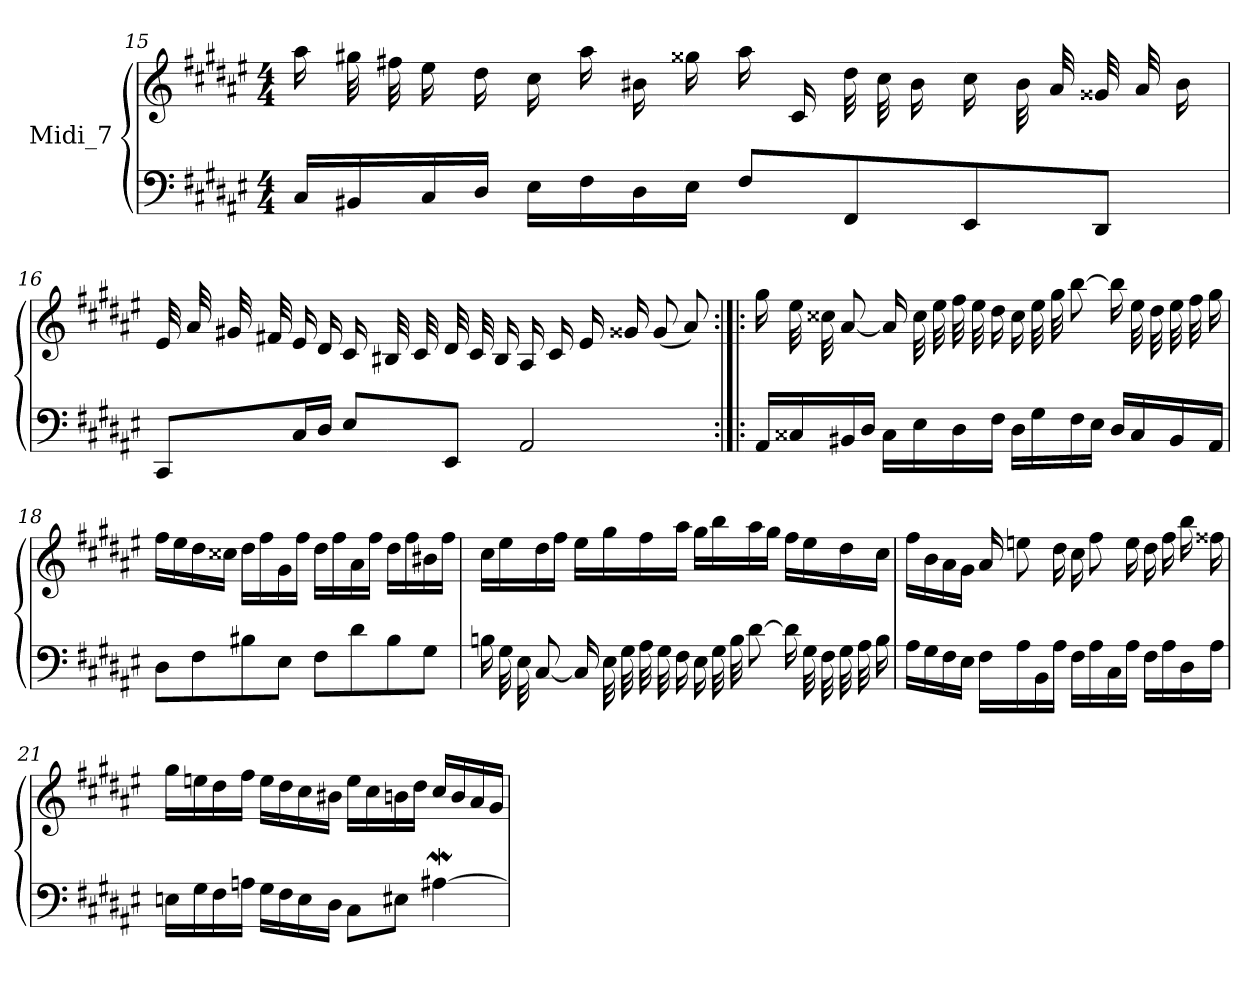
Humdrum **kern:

**kern	**kern
*part1	*part1
*staff2	*staff1
*I"Midi_7	*
!!LO:LB:g=z
*clefF4	*clefG2
*k[f#c#g#d#a#e#]	*k[f#c#g#d#a#e#]
*F#:	*F#:
*M4/4	*M4/4
=15	=15
16C#LL	16aa#LL
16BB#X	32gg#XL
.	32ff#X
16C#	16ee#
16D#JJ	16dd#JJ
16E#LL	16cc#LL
16F#	16aa#
16D#	16b#X
16E#JJ	16gg##XJJ
8F#L	16aa#LL
.	16c#
8FF#	32dd#L
.	32cc#
.	16b#JJ
8EE#	16cc#LL
.	32b#L
.	32a#
8DD#J	32g##X
.	32a#
.	16b#JJ
=16	=16
8CC#L	32e#LLL
.	32a#
.	32g#X
.	32f#X
16C#L	16e#
16D#JJ	16d#JJ
8E#L	16c#LL
.	32B#XL
.	32c#
8EE#J	32d#
.	32c#
.	16B#JJ
2AA#	16A#LL
.	16c#
.	16e#
.	16g##XJJ
.	(<8g##L
.	8a#J)
!!LO:LB:g=z
=17:|!|:	=17:|!|:
16AA#LL	16gg#LL
16C##X	32ee#L
.	32cc##X
16BB#X	[8a#J
16D#JJ	.
16C##LL	16a#LL]
16E#	32cc##L
.	32ee#
16D#	32ff#
.	32ee#
16F#JJ	16dd#JJ
16D#LL	16cc##LL
16G#	32ee#L
.	32gg#
16F#	[8bbJ
16E#JJ	.
16D#LL	16bbLL]
16C##	32ee#L
.	32dd#
16BB#	32ee#
.	32ff#
16AA#JJ	16gg#JJ
=18	=18
8D#L	16ff#LL
.	16ee#
8F#	16dd#
.	16cc##XJJ
8B#X	16dd#LL
.	16ff#
8E#J	16g#
.	16ff#JJ
8F#L	16dd#LL
.	16ff#
8d#	16a#
.	16ff#JJ
8B#	16dd#LL
.	16ff#
8G#J	16b#X
.	16ff#JJ
!!LO:LB:g=z
=19	=19
16BnLL	16cc#LL
32G#L	16ee#
32E#	.
[8C#J	16dd#
.	16ff#JJ
16C#LL]	16ee#LL
32E#L	16gg#
32G#	.
32A#	16ff#
32G#	.
16F#JJ	16aa#JJ
16E#LL	16gg#LL
32G#L	16bb
32B	.
[8d#J	16aa#
.	16gg#JJ
16d#LL]	16ff#LL
32G#L	16ee#
32F#	.
32G#	16dd#
32A#	.
16BJJ	16cc#JJ
=20	=20
16A#LL	16ff#LL
16G#	16b
16F#	16a#
16E#JJ	16g#JJ
16F#LL	16a#LL
16A#	8een
16BB	.
16A#JJ	16dd#J
16F#LL	16cc#LL
16A#	8ff#
16C#	.
16A#JJ	16eeJ
16F#LL	16dd#LL
16A#	16ff#
16D#	16bb
16A#JJ	16ff##XJJ
!!LO:LB:g=z
=21	=21
16EnLL	16gg#LL
16G#	16een
16F#	16dd#
16AnJJ	16ff#JJ
16G#LL	16eeLL
16F#	16dd#
16E	16cc#
16D#JJ	16b#XJJ
8C#L	16eeLL
.	16cc#
8E#XJ	16bn
.	16dd#JJ
[4A#XW	16cc#LL
.	16b
.	16a#
.	16g#JJ
=	=
*-	*-
